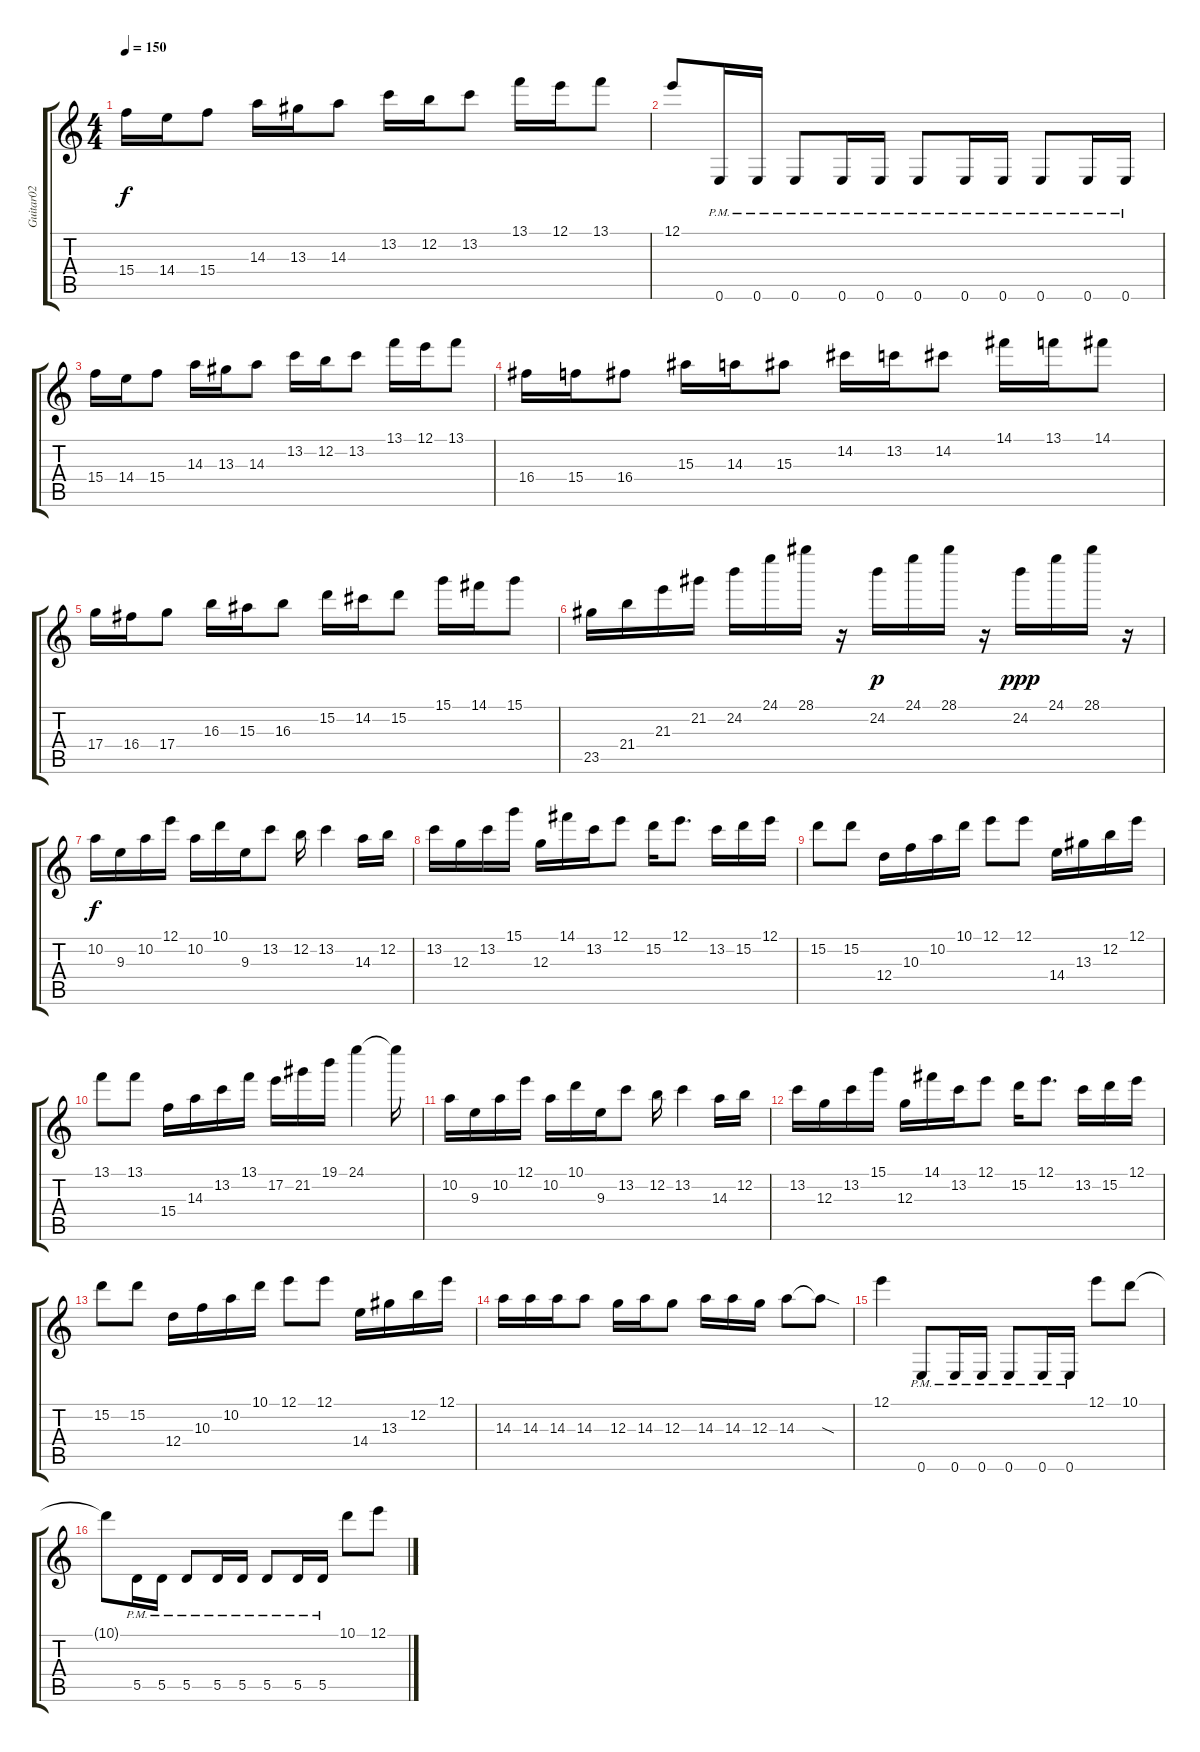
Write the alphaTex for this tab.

\track ("Guitar02" "Guitar02") {instrument distortionguitar}
\staff {score tabs}
\tuning (E4 B3 G3 D3 A2 E2) {hide}
\ts (4 4)
\tempo 150
\clef g2
\ks c
15.4.16{dy f} 14.4.16 15.4.8 14.3.16 13.3.16 14.3.8 13.2.16 12.2.16 13.2.8 13.1.16 12.1.16 13.1.8 |
12.1.8 0.6{pm}.16 0.6{pm}.16 0.6{pm}.8 0.6{pm}.16 0.6{pm}.16 0.6{pm}.8 0.6{pm}.16 0.6{pm}.16 0.6{pm}.8 0.6{pm}.16 0.6{pm}.16 |
15.4.16 14.4.16 15.4.8 14.3.16 13.3.16 14.3.8 13.2.16 12.2.16 13.2.8 13.1.16 12.1.16 13.1.8 |
16.4.16 15.4.16 16.4.8 15.3.16 14.3.16 15.3.8 14.2.16 13.2.16 14.2.8 14.1.16 13.1.16 14.1.8 |
17.4.16 16.4.16 17.4.8 16.3.16 15.3.16 16.3.8 15.2.16 14.2.16 15.2.8 15.1.16 14.1.16 15.1.8 |
23.5.16 21.4.16 21.3.16 21.2.16 24.2.16 24.1.16 28.1.16 r.16 24.2.16{dy p} 24.1.16 28.1.16 r.16 24.2.16{dy ppp} 24.1.16 28.1.16 r.16 |
10.2.16{dy f} 9.3.16 10.2.16 12.1.16 10.2.16 10.1.16 9.3.16 13.2.8 12.2.16 13.2.4 14.3.16 12.2.16 |
13.2.16 12.3.16 13.2.16 15.1.16 12.3.16 14.1.16 13.2.16 12.1.8 15.2.16 12.1.8{d} 13.2.16 15.2.16 12.1.16 |
15.2.8 15.2.8 12.4.16 10.3.16 10.2.16 10.1.16 12.1.8 12.1.8 14.4.16 13.3.16 12.2.16 12.1.16 |
13.1.8 13.1.8 15.4.16 14.3.16 13.2.16 13.1.16 17.2.16 21.2.16 19.1.16 24.1.4 24.1{t}.16 |
10.2.16 9.3.16 10.2.16 12.1.16 10.2.16 10.1.16 9.3.16 13.2.8 12.2.16 13.2.4 14.3.16 12.2.16 |
13.2.16 12.3.16 13.2.16 15.1.16 12.3.16 14.1.16 13.2.16 12.1.8 15.2.16 12.1.8{d} 13.2.16 15.2.16 12.1.16 |
15.2.8 15.2.8 12.4.16 10.3.16 10.2.16 10.1.16 12.1.8 12.1.8 14.4.16 13.3.16 12.2.16 12.1.16 |
14.3.16 14.3.16 14.3.16 14.3.8 12.3.16 14.3.16 12.3.8 14.3.16 14.3.16 12.3.16 14.3.8 14.3{sod t}.8 |
12.1.4 0.6{pm}.8 0.6{pm}.16 0.6{pm}.16 0.6{pm}.8 0.6{pm}.16 0.6{pm}.16 12.1.8 10.1.8 |
10.1{t}.8 5.5{pm}.16 5.5{pm}.16 5.5{pm}.8 5.5{pm}.16 5.5{pm}.16 5.5{pm}.8 5.5{pm}.16 5.5{pm}.16 10.1.8 12.1.8
